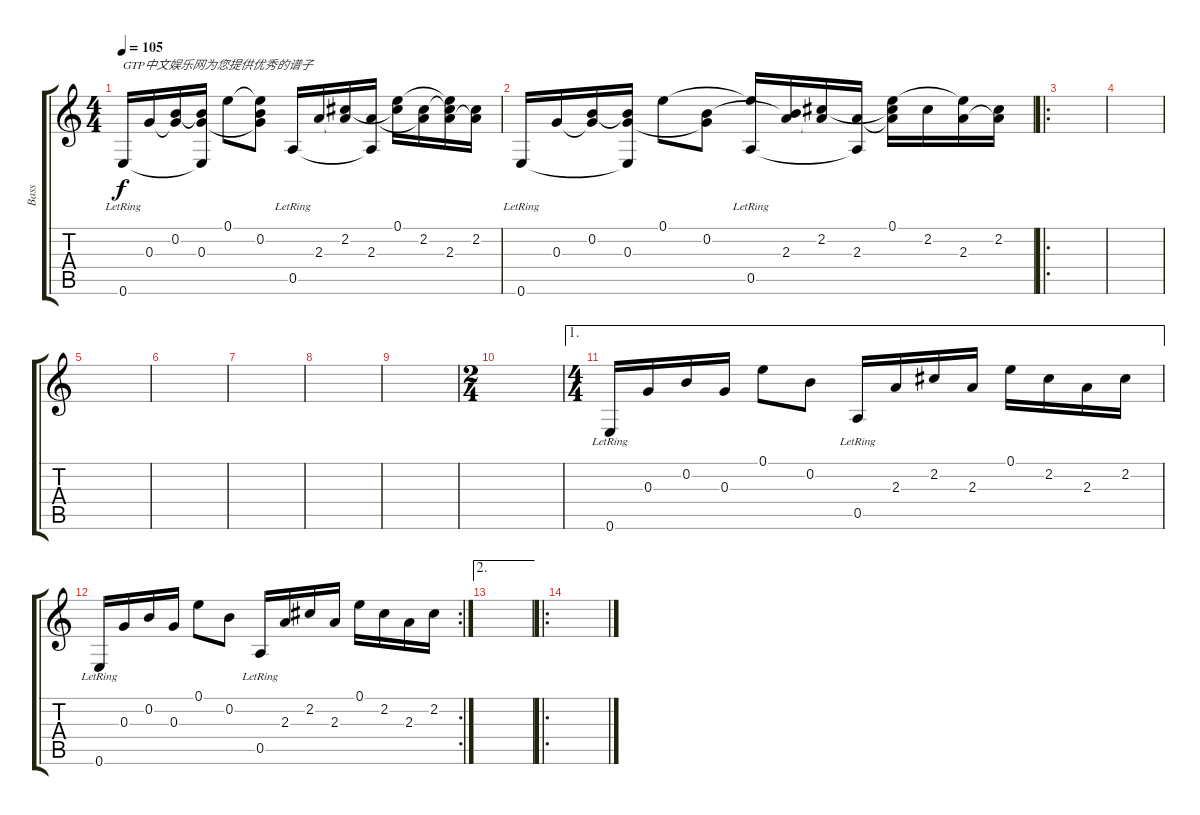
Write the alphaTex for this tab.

\track ("Bass" "Bass") {instrument electricbasspick}
\staff {score tabs}
\tuning (E4 B3 G3 D3 A2 E2) {hide}
\ts (4 4)
\tempo 105
\clef g2
\ks c
0.6{lr}.16{txt "GTP中文娱乐网为您提供优秀的谱子" dy f instrument electricbasspick} 0.3.16 (0.2 0.3{t}).16 (0.2{t} 0.3 0.6{t}).16 0.1.8 (0.1{t} 0.2 0.3{t}).8 0.5{lr}.16 2.3.16 (2.2 2.3{t}).16 (2.3 0.5{t}).16 (0.1 2.2{t}).16 (2.2 2.3{t}).16 (0.1{t} 2.2{t} 2.3).16 (2.2 2.3{t}).16 |
0.6{lr}.16 0.3.16 (0.2 0.3{t}).16 (0.2{t} 0.3 0.6{t}).16 0.1.8 (0.2 0.3{t}).8 (0.1{t} 0.5{lr}).16 (0.2{t} 2.3).16 (2.2 2.3{t}).16 (2.3 0.5{t}).16 (0.1 2.2{t} 2.3{t}).16 2.2.16 (0.1{t} 2.3).16 (2.2 2.3{t}).16 |
\ro
|
|
|
|
|
|
|
\ts (2 4)
|
\ae 1
\ts (4 4)
0.6{lr}.16 0.3.16 0.2.16 0.3.16 0.1.8 0.2.8 0.5{lr}.16 2.3.16 2.2.16 2.3.16 0.1.16 2.2.16 2.3.16 2.2.16 |
\rc 2
0.6{lr}.16 0.3.16 0.2.16 0.3.16 0.1.8 0.2.8 0.5{lr}.16 2.3.16 2.2.16 2.3.16 0.1.16 2.2.16 2.3.16 2.2.16 |
\ae 2
|
\ro
